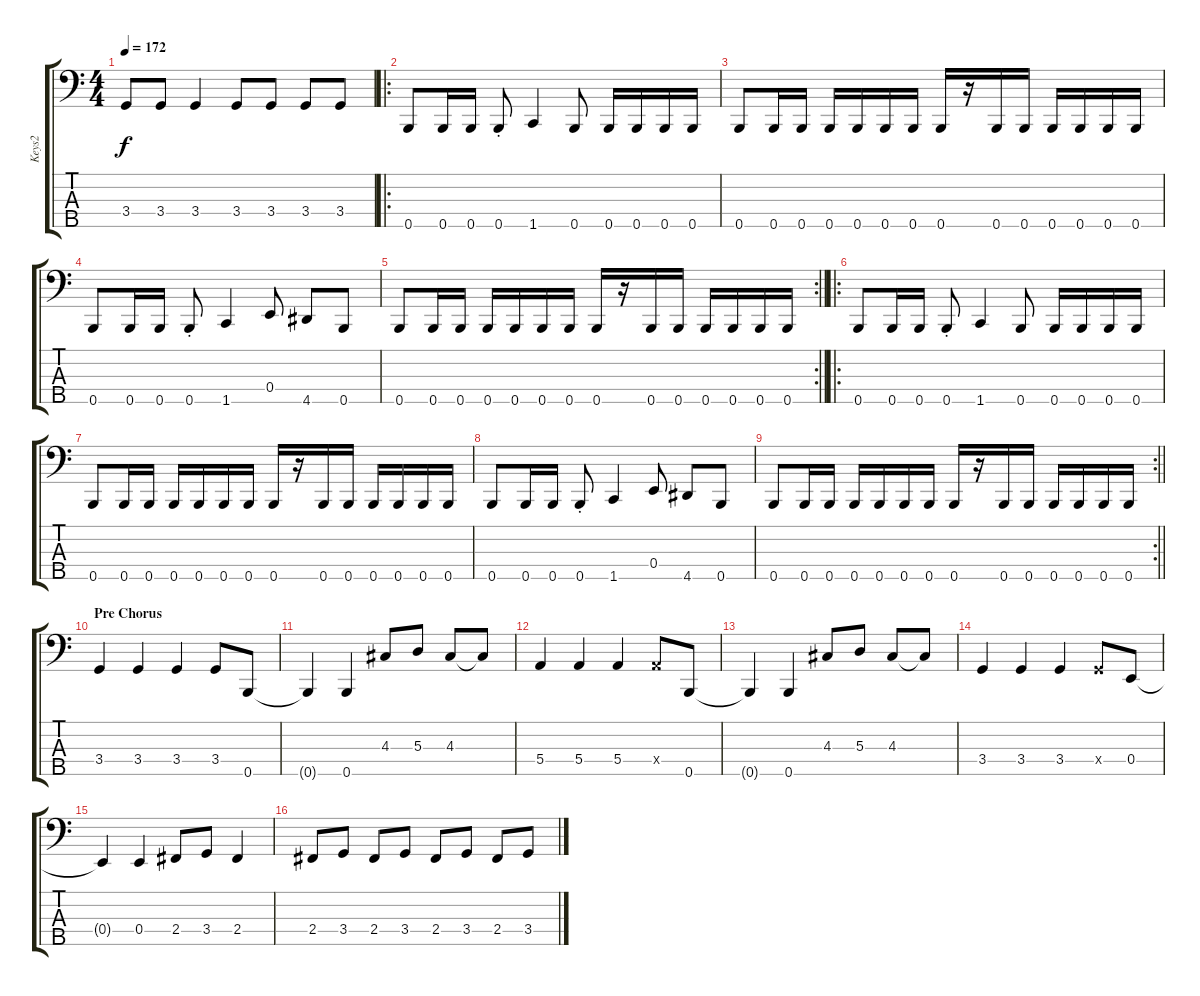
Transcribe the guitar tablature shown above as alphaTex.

\track ("Keys2" "Keys2") {instrument electricbasspick}
\staff {score tabs}
\tuning (G2 D2 A1 E1 B0) {hide}
\ts (4 4)
\tempo 172
\clef f4
\ks c
3.4{t}.8{dy f} 3.4.8 3.4.4 3.4.8 3.4.8 3.4.8 3.4.8 |
\ro
0.5.8 0.5.16 0.5.16 0.5{st}.8 1.5.4 0.5.8 0.5.16 0.5.16 0.5.16 0.5.16 |
0.5.8 0.5.16 0.5.16 0.5.16 0.5.16 0.5.16 0.5.16 0.5.16 r.16 0.5.16 0.5.16 0.5.16 0.5.16 0.5.16 0.5.16 |
0.5.8 0.5.16 0.5.16 0.5{st}.8 1.5.4 0.4.8 4.5.8 0.5.8 |
\rc 2
\barLineRight lightlight
0.5.8 0.5.16 0.5.16 0.5.16 0.5.16 0.5.16 0.5.16 0.5.16 r.16 0.5.16 0.5.16 0.5.16 0.5.16 0.5.16 0.5.16 |
\ro
0.5.8 0.5.16 0.5.16 0.5{st}.8 1.5.4 0.5.8 0.5.16 0.5.16 0.5.16 0.5.16 |
0.5.8 0.5.16 0.5.16 0.5.16 0.5.16 0.5.16 0.5.16 0.5.16 r.16 0.5.16 0.5.16 0.5.16 0.5.16 0.5.16 0.5.16 |
0.5.8 0.5.16 0.5.16 0.5{st}.8 1.5.4 0.4.8 4.5.8 0.5.8 |
\rc 2
\barLineRight lightlight
0.5.8 0.5.16 0.5.16 0.5.16 0.5.16 0.5.16 0.5.16 0.5.16 r.16 0.5.16 0.5.16 0.5.16 0.5.16 0.5.16 0.5.16 |
\section ("" "Pre Chorus")
3.4.4 3.4.4 3.4.4 3.4.8 0.5.8 |
0.5{t}.4 0.5.4 4.3.8 5.3.8 4.3.8 4.3{t}.8 |
5.4.4 5.4.4 5.4.4 5.4{x}.8 0.5.8 |
0.5{t}.4 0.5.4 4.3.8 5.3.8 4.3.8 4.3{t}.8 |
3.4.4 3.4.4 3.4.4 3.4{x}.8 0.4.8 |
0.4{t}.4 0.4.4 2.4.8 3.4.8 2.4.4 |
2.4.8 3.4.8 2.4.8 3.4.8 2.4.8 3.4.8 2.4.8 3.4.8
